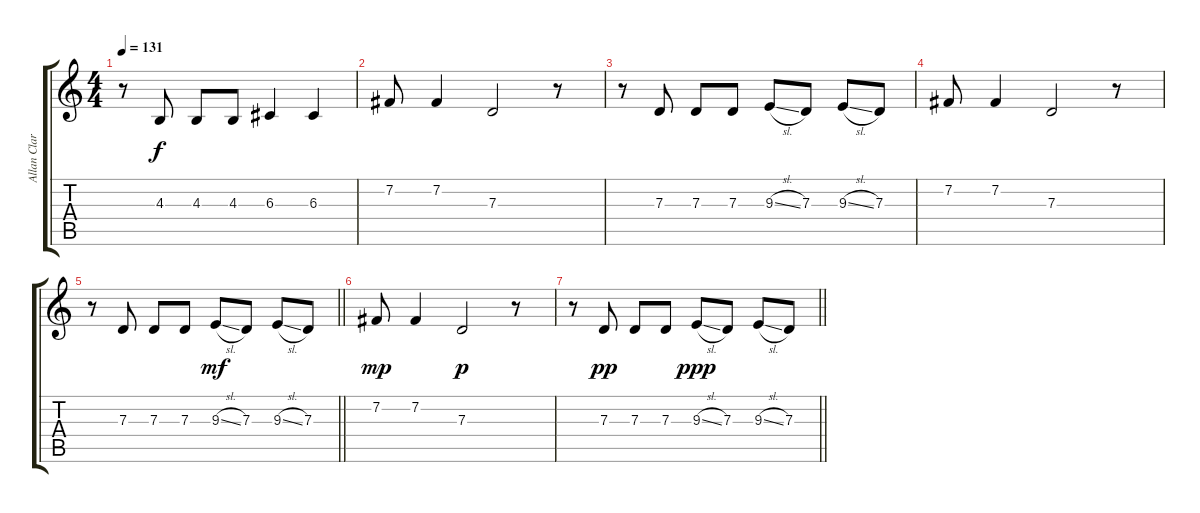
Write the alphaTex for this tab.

\track ("Allan Clarke" "Allan Clar") {instrument lead1square}
\staff {score tabs}
\tuning (E4 B3 G3 D3 A2 E2) {hide}
\ts (4 4)
\tempo 131
\clef g2
\ks c
r.8{dy f} 4.3.8 4.3.8 4.3.8 6.3.4 6.3.4 |
7.2.8 7.2.4 7.3.2 r.8 |
r.8 7.3.8 7.3.8 7.3.8 9.3{sl}.8 7.3.8 9.3{sl}.8 7.3.8 |
7.2.8 7.2.4 7.3.2 r.8 |
\barLineRight lightlight
r.8 7.3.8 7.3.8 7.3.8 9.3{sl}.8{dy mf} 7.3.8 9.3{sl}.8 7.3.8 |
7.2.8{dy mp} 7.2.4 7.3.2{dy p} r.8 |
\barLineRight lightlight
r.8 7.3.8{dy pp} 7.3.8 7.3.8 9.3{sl}.8{dy ppp} 7.3.8 9.3{sl}.8 7.3.8
